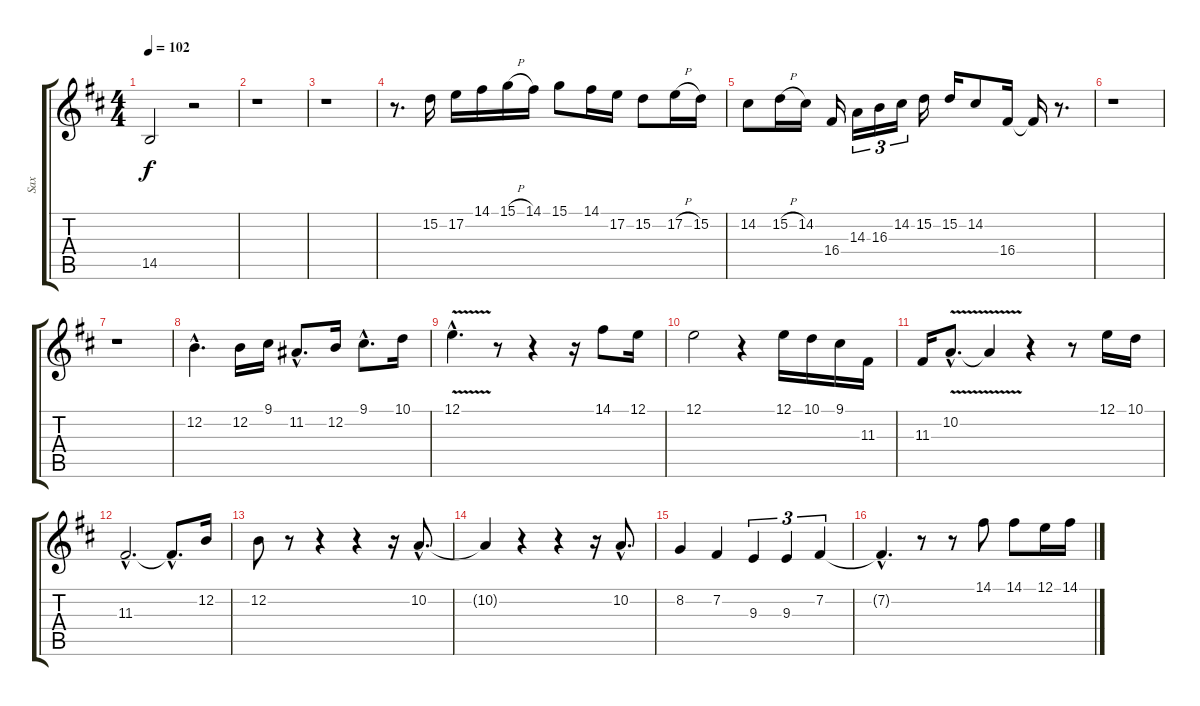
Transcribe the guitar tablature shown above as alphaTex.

\track ("Sax" "Sax") {instrument sopranosax}
\staff {score tabs}
\tuning (E4 B3 G3 D3 A2 E2) {hide}
\ts (4 4)
\tempo 102
\clef g2
\ks d
14.5.2{dy f} r.2 |
r.1 |
r.1 |
r.8{d} 15.2.16 17.2.16 14.1.16 15.1{h}.16 14.1.16 15.1.8 14.1.16 17.2.16 15.2.8 17.2{h}.16 15.2.16 |
14.2.8 15.2{h}.16 14.2.16 16.4.16 14.3.16{tu (3 2)} 16.3.16{tu (3 2)} 14.2.16{tu (3 2)} 15.2.16 15.2.16 14.2.8 16.4.16 16.4{t}.16 r.8{d} |
r.1 |
r.1 |
12.2{hac}.4{d} 12.2.16 9.1.16 11.2{hac}.8{d} 12.2.16 9.1{hac}.8{d} 10.1.16 |
12.1{v hac}.4{d} r.8 r.4 r.16 14.1.8 12.1.16 |
12.1.2 r.4 12.1.16 10.1.16 9.1.16 11.3.16 |
11.3.16 10.2{v hac}.8{d} 10.2{t}.4 r.4 r.8 12.1.16 10.1.16 |
11.3{hac}.2{d} 11.3{hac t}.8{d} 12.2.16 |
12.2.8 r.8 r.4 r.4 r.16 10.2{hac}.8{d} |
10.2{t}.4 r.4 r.4 r.16 10.2{hac}.8{d} |
8.2.4 7.2.4 9.3.4{tu (3 2)} 9.3.4{tu (3 2)} 7.2.4{tu (3 2)} |
7.2{hac t}.4{d} r.8 r.8 14.1.8 14.1.8 12.1.16 14.1.16
